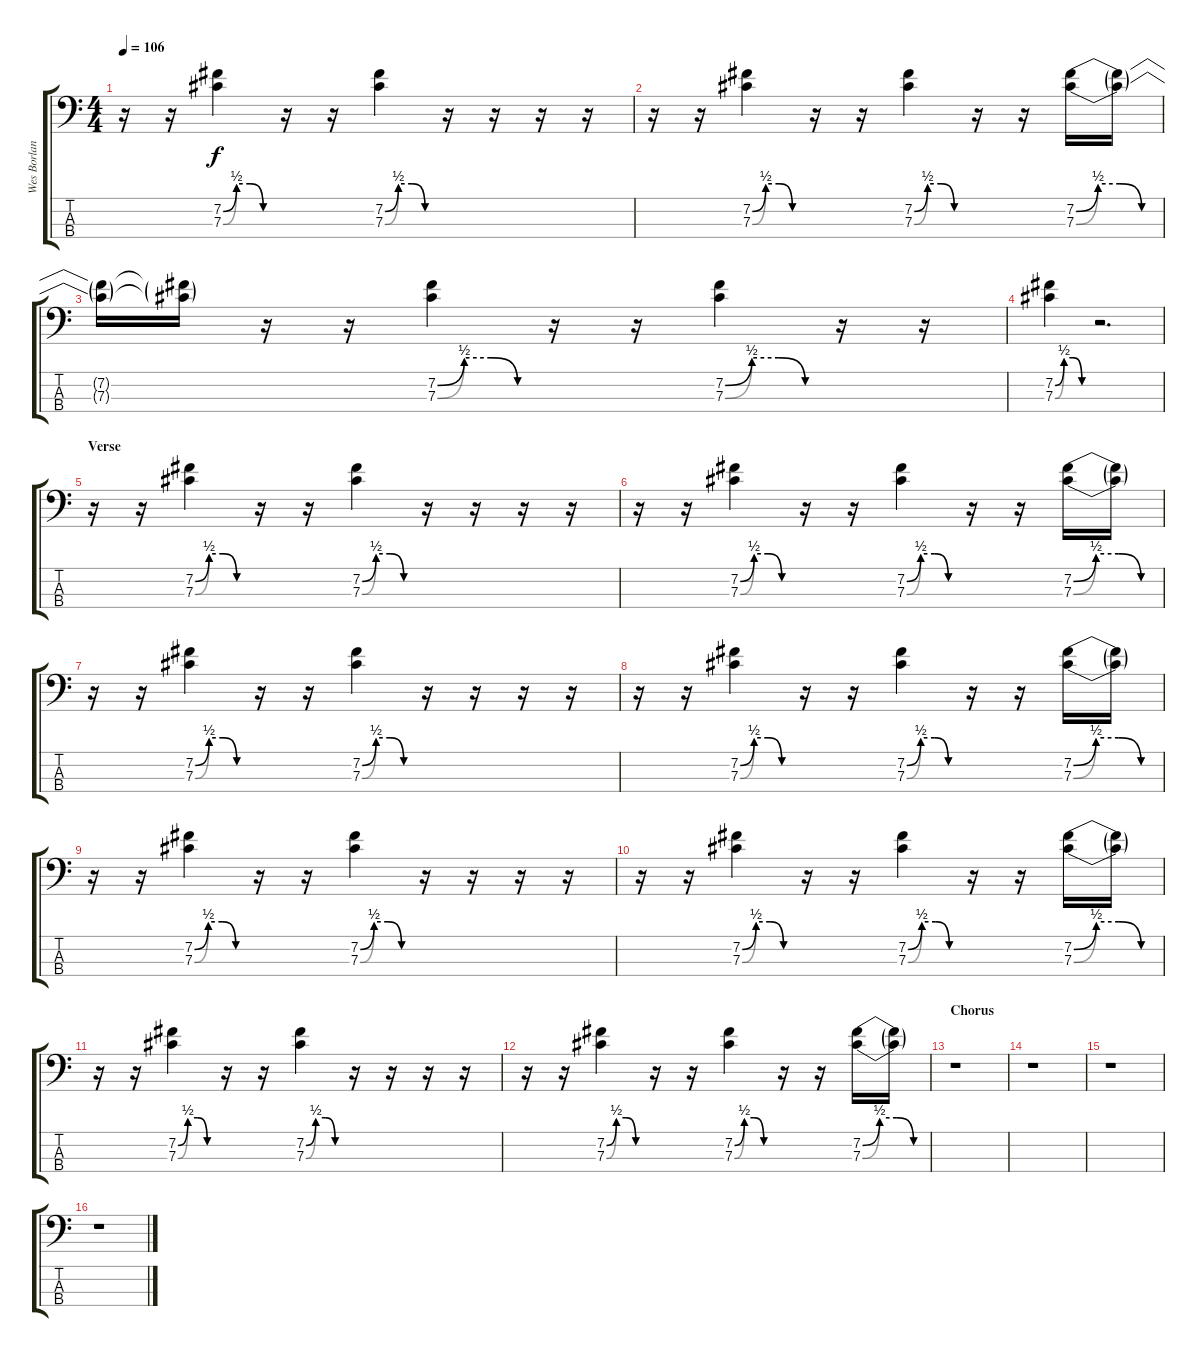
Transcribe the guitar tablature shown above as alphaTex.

\track ("Wes Borland - Second Bass Guitar" "Wes Borlan") {instrument electricguitarclean}
\staff {score tabs}
\tuning (E3 B2 Gb2 Gb1) {hide}
\ts (4 4)
\tempo 106
\clef f4
\ks c
r.16{dy f} r.16 (7.2{be (custom 0 0 15 2 30 2 45 0 60 0)} 7.3{be (custom 0 0 15 2 30 2 45 0 60 0)}).4 r.16 r.16 (7.2{be (custom 0 0 15 2 30 2 45 0 60 0)} 7.3{be (custom 0 0 15 2 30 2 45 0 60 0)}).4 r.16 r.16 r.16 r.16 |
r.16 r.16 (7.2{be (custom 0 0 15 2 30 2 45 0 60 0)} 7.3{be (custom 0 0 15 2 30 2 45 0 60 0)}).4 r.16 r.16 (7.2{be (custom 0 0 15 2 30 2 45 0 60 0)} 7.3{be (custom 0 0 15 2 30 2 45 0 60 0)}).4 r.16 r.16 (7.2{be (custom 0 0 15 2 30 2 45 0 60 0)} 7.3{be (custom 0 0 15 2 30 2 45 0 60 0)}).16 (7.2{t} 7.3{t}).16 |
(7.2{t} 7.3{t}).16 (7.2{t} 7.3{t}).16 r.16 r.16 (7.2{be (custom 0 0 15 2 30 2 45 0 60 0)} 7.3{be (custom 0 0 15 2 30 2 45 0 60 0)}).4 r.16 r.16 (7.2{be (custom 0 0 15 2 30 2 45 0 60 0)} 7.3{be (custom 0 0 15 2 30 2 45 0 60 0)}).4 r.16 r.16 |
(7.2{be (custom 0 0 15 2 30 2 45 0 60 0)} 7.3{be (custom 0 0 15 2 30 2 45 0 60 0)}).4 r.2{d} |
\section ("" "Verse")
r.16 r.16 (7.2{be (custom 0 0 15 2 30 2 45 0 60 0)} 7.3{be (custom 0 0 15 2 30 2 45 0 60 0)}).4 r.16 r.16 (7.2{be (custom 0 0 15 2 30 2 45 0 60 0)} 7.3{be (custom 0 0 15 2 30 2 45 0 60 0)}).4 r.16 r.16 r.16 r.16 |
r.16 r.16 (7.2{be (custom 0 0 15 2 30 2 45 0 60 0)} 7.3{be (custom 0 0 15 2 30 2 45 0 60 0)}).4 r.16 r.16 (7.2{be (custom 0 0 15 2 30 2 45 0 60 0)} 7.3{be (custom 0 0 15 2 30 2 45 0 60 0)}).4 r.16 r.16 (7.2{be (custom 0 0 15 2 30 2 45 0 60 0)} 7.3{be (custom 0 0 15 2 30 2 45 0 60 0)}).16 (7.2{t} 7.3{t}).16 |
r.16 r.16 (7.2{be (custom 0 0 15 2 30 2 45 0 60 0)} 7.3{be (custom 0 0 15 2 30 2 45 0 60 0)}).4 r.16 r.16 (7.2{be (custom 0 0 15 2 30 2 45 0 60 0)} 7.3{be (custom 0 0 15 2 30 2 45 0 60 0)}).4 r.16 r.16 r.16 r.16 |
r.16 r.16 (7.2{be (custom 0 0 15 2 30 2 45 0 60 0)} 7.3{be (custom 0 0 15 2 30 2 45 0 60 0)}).4 r.16 r.16 (7.2{be (custom 0 0 15 2 30 2 45 0 60 0)} 7.3{be (custom 0 0 15 2 30 2 45 0 60 0)}).4 r.16 r.16 (7.2{be (custom 0 0 15 2 30 2 45 0 60 0)} 7.3{be (custom 0 0 15 2 30 2 45 0 60 0)}).16 (7.2{t} 7.3{t}).16 |
r.16 r.16 (7.2{be (custom 0 0 15 2 30 2 45 0 60 0)} 7.3{be (custom 0 0 15 2 30 2 45 0 60 0)}).4 r.16 r.16 (7.2{be (custom 0 0 15 2 30 2 45 0 60 0)} 7.3{be (custom 0 0 15 2 30 2 45 0 60 0)}).4 r.16 r.16 r.16 r.16 |
r.16 r.16 (7.2{be (custom 0 0 15 2 30 2 45 0 60 0)} 7.3{be (custom 0 0 15 2 30 2 45 0 60 0)}).4 r.16 r.16 (7.2{be (custom 0 0 15 2 30 2 45 0 60 0)} 7.3{be (custom 0 0 15 2 30 2 45 0 60 0)}).4 r.16 r.16 (7.2{be (custom 0 0 15 2 30 2 45 0 60 0)} 7.3{be (custom 0 0 15 2 30 2 45 0 60 0)}).16 (7.2{t} 7.3{t}).16 |
r.16 r.16 (7.2{be (custom 0 0 15 2 30 2 45 0 60 0)} 7.3{be (custom 0 0 15 2 30 2 45 0 60 0)}).4 r.16 r.16 (7.2{be (custom 0 0 15 2 30 2 45 0 60 0)} 7.3{be (custom 0 0 15 2 30 2 45 0 60 0)}).4 r.16 r.16 r.16 r.16 |
r.16 r.16 (7.2{be (custom 0 0 15 2 30 2 45 0 60 0)} 7.3{be (custom 0 0 15 2 30 2 45 0 60 0)}).4 r.16 r.16 (7.2{be (custom 0 0 15 2 30 2 45 0 60 0)} 7.3{be (custom 0 0 15 2 30 2 45 0 60 0)}).4 r.16 r.16 (7.2{be (custom 0 0 15 2 30 2 45 0 60 0)} 7.3{be (custom 0 0 15 2 30 2 45 0 60 0)}).16 (7.2{t} 7.3{t}).16 |
\section ("" "Chorus")
r.1 |
r.1 |
r.1 |
r.1
